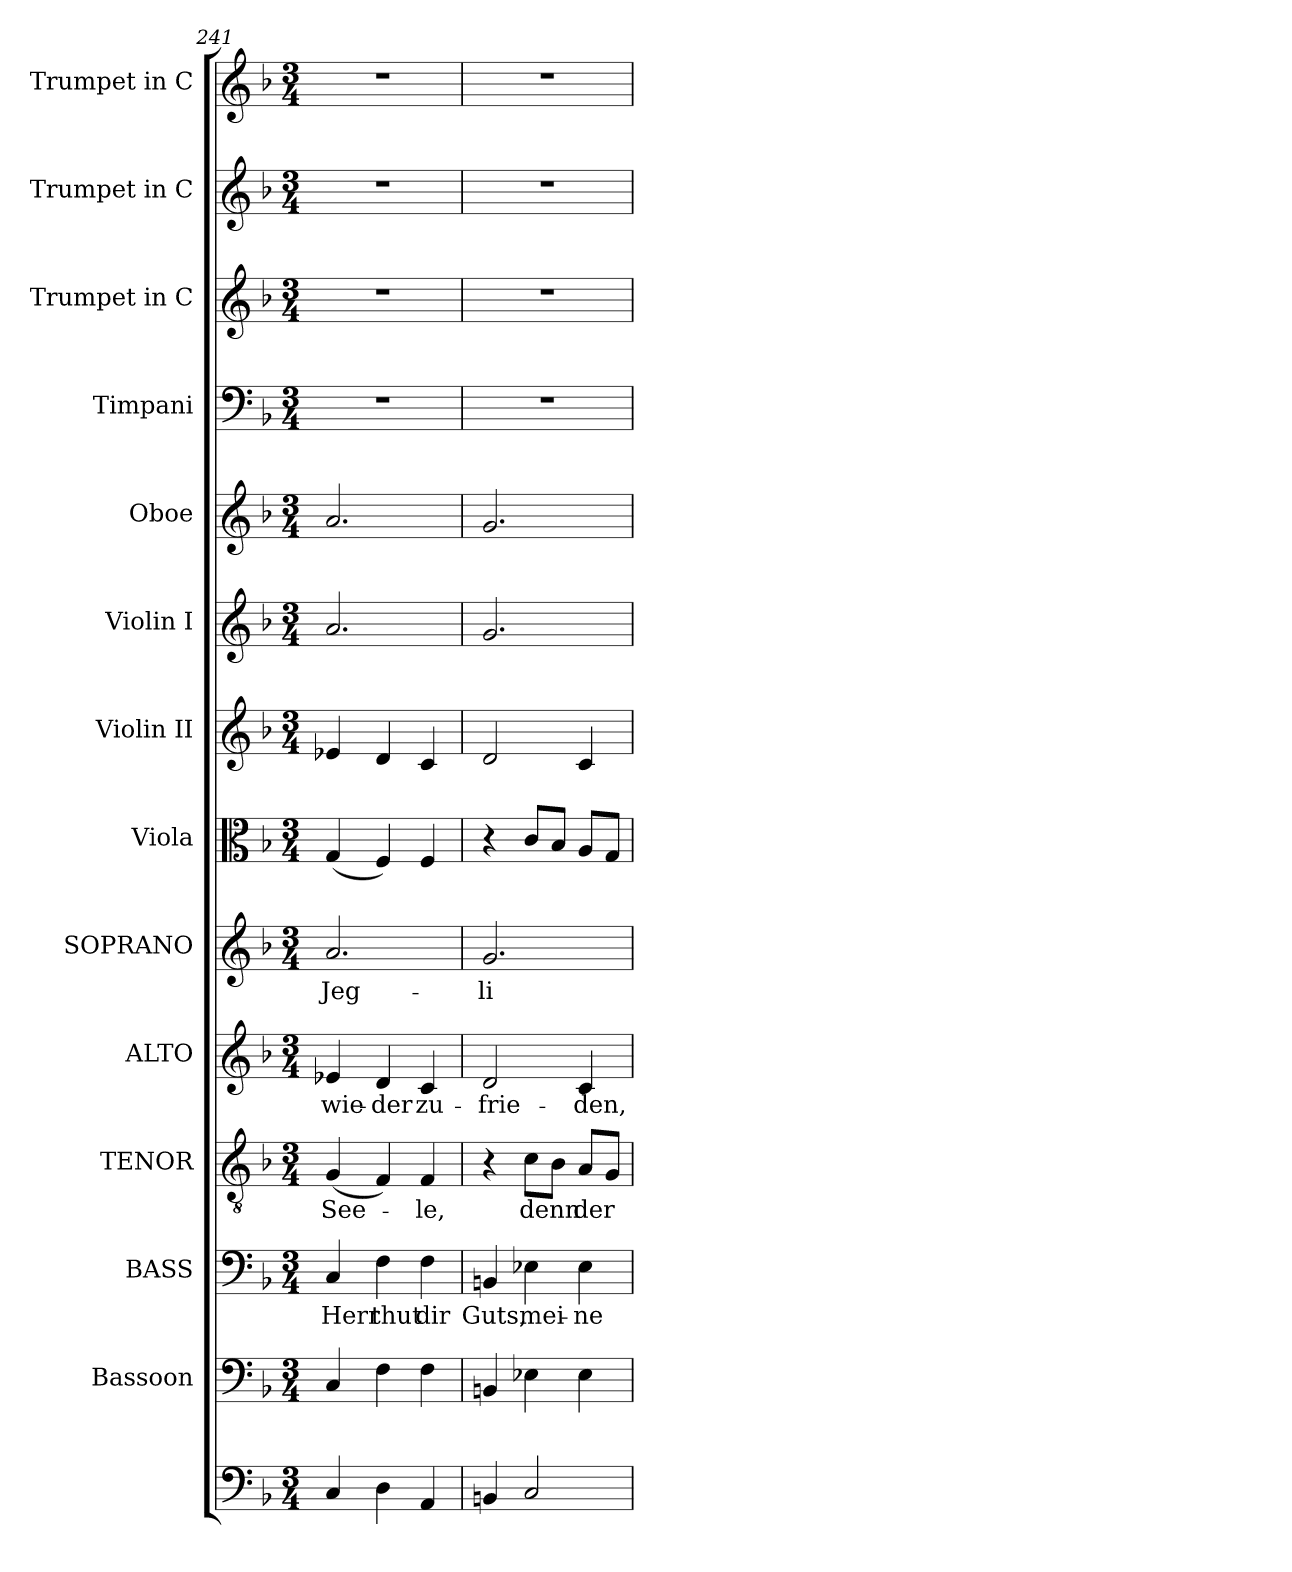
**kern	**kern	**kern	**text	**kern	**text	**kern	**text	**kern	**text	**kern	**kern	**kern	**kern	**kern	**kern	**kern	**kern
*part14	*part13	*part12	*part12	*part11	*part11	*part10	*part10	*part9	*part9	*part8	*part7	*part6	*part5	*part4	*part3	*part2	*part1
*staff14	*staff13	*staff12	*staff12	*staff11	*staff11	*staff10	*staff10	*staff9	*staff9	*staff8	*staff7	*staff6	*staff5	*staff4	*staff3	*staff2	*staff1
*	*I"Bassoon	*I"BASS	*	*I"TENOR	*	*I"ALTO	*	*I"SOPRANO	*	*I"Viola	*I"Violin II	*I"Violin I	*I"Oboe	*I"Timpani	*I"Trumpet in C	*I"Trumpet in C	*I"Trumpet in C
*	*	*	*	*	*	*I'Alto	*	*I'Soprano	*	*I'Viola	*I'Violin II	*I'Violin I	*I'Oboe	*I'Timp.	*	*	*
*clefF4	*clefF4	*clefF4	*	*clefGv2	*	*clefG2	*	*clefG2	*	*clefC3	*clefG2	*clefG2	*clefG2	*clefF4	*clefG2	*clefG2	*clefG2
*	*	*	*	*ITrd7c12	*	*	*	*	*	*	*	*	*	*	*	*	*
*k[b-]	*k[b-]	*k[b-]	*	*k[b-]	*	*k[b-]	*	*k[b-]	*	*k[b-]	*k[b-]	*k[b-]	*k[b-]	*k[b-]	*k[b-]	*k[b-]	*k[b-]
*F:	*F:	*F:	*	*F:	*	*F:	*	*F:	*	*F:	*F:	*F:	*F:	*F:	*F:	*F:	*F:
*M3/4	*M3/4	*M3/4	*	*M3/4	*	*M3/4	*	*M3/4	*	*M3/4	*M3/4	*M3/4	*M3/4	*M3/4	*M3/4	*M3/4	*M3/4
=241	=241	=241	=241	=241	=241	=241	=241	=241	=241	=241	=241	=241	=241	=241	=241	=241	=241
!	!	!	!LO:LY:b:color=#000000	!	!	!	!	!	!	!	!	!	!	!	!	!	!
!	!	!	!	!	!LO:LY:b:color=#000000	!	!	!	!	!	!	!	!	!	!	!	!
!	!	!	!	!	!	!	!LO:LY:b:color=#000000	!	!	!	!	!	!	!	!	!	!
!	!	!	!	!	!	!	!	!	!LO:LY:b:color=#000000	!	!	!	!	!LO:N:vis=1	!LO:N:vis=1	!LO:N:vis=1	!LO:N:vis=1
4Ci/	4Ci/	4Ci/	Herr	(4GGi/	See-	4e-Xi/	wie-	2.ai/	Jeg-	(4Gi/	4e-Xi/	2.ai/	2.ai/	2.r	2.r	2.r	2.r
!	!	!	!LO:LY:b:color=#000000	!	!	!	!	!	!	!	!	!	!	!	!	!	!
!	!	!	!	!	!	!	!LO:LY:b:color=#000000	!	!	!	!	!	!	!	!	!	!
4Di\	4Fi\	4Fi\	thut	4FFi/)	.	4di/	-der	.	.	4Fi/)	4di/	.	.	.	.	.	.
!	!	!	!LO:LY:b:color=#000000	!	!	!	!	!	!	!	!	!	!	!	!	!	!
!	!	!	!	!	!LO:LY:b:color=#000000	!	!	!	!	!	!	!	!	!	!	!	!
!	!	!	!	!	!	!	!LO:LY:b:color=#000000	!	!	!	!	!	!	!	!	!	!
4AAi/	4Fi\	4Fi\	dir	4FFi/	-le,	4ci/	zu-	.	.	4Fi/	4ci/	.	.	.	.	.	.
=242	=242	=242	=242	=242	=242	=242	=242	=242	=242	=242	=242	=242	=242	=242	=242	=242	=242
!	!	!	!LO:LY:b:color=#000000	!	!	!	!	!	!	!	!	!	!	!	!	!	!
!	!	!	!	!	!	!	!LO:LY:b:color=#000000	!	!	!	!	!	!	!	!	!	!
!	!	!	!	!	!	!	!	!	!LO:LY:b:color=#000000	!	!	!	!	!LO:N:vis=1	!LO:N:vis=1	!LO:N:vis=1	!LO:N:vis=1
4BBni/	4BBni/	4BBni/	Guts,	4r	.	2di/	-frie-	2.gi/	-li-	4r	2di/	2.gi/	2.gi/	2.r	2.r	2.r	2.r
!	!	!	!LO:LY:b:color=#000000	!	!	!	!	!	!	!	!	!	!	!	!	!	!
!	!	!	!	!	!LO:LY:b:color=#000000	!	!	!	!	!	!	!	!	!	!	!	!
2Ci/	4E-Xi\	4E-Xi\	mei-	8Ci\L	denn	.	.	.	.	8ci/L	.	.	.	.	.	.	.
.	.	.	.	8BB-i\J	.	.	.	.	.	8B-i/J	.	.	.	.	.	.	.
!	!	!	!LO:LY:b:color=#000000	!	!	!	!	!	!	!	!	!	!	!	!	!	!
!	!	!	!	!	!LO:LY:b:color=#000000	!	!	!	!	!	!	!	!	!	!	!	!
!	!	!	!	!	!	!	!LO:LY:b:color=#000000	!	!	!	!	!	!	!	!	!	!
.	4E-i\	4E-i\	-ne	8AAi/L	der	4ci/	-den,	.	.	8Ai/L	4ci/	.	.	.	.	.	.
.	.	.	.	8GGi/J	.	.	.	.	.	8Gi/J	.	.	.	.	.	.	.
=	=	=	=	=	=	=	=	=	=	=	=	=	=	=	=	=	=
*-	*-	*-	*-	*-	*-	*-	*-	*-	*-	*-	*-	*-	*-	*-	*-	*-	*-
